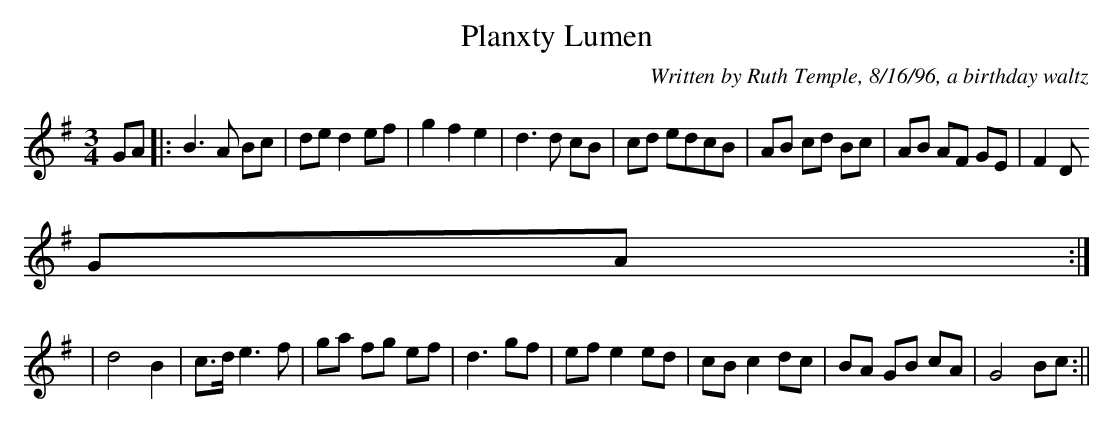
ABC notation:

X:1
T:Planxty Lumen
M:3/4
L:1/8
C:Written by Ruth Temple, 8/16/96, a birthday waltz
K:G
GA |: B3 A Bc | de d2 ef|g2 f2 e2|d3 d cB|cd edcB|AB cd Bc|AB AF GE|F2 D
2 GA :|
| d4 B2 | c>d e3 f | ga fg ef|d3 gf|ef e2 ed|cB c2 dc|BA GB cA|G4 Bc :||
